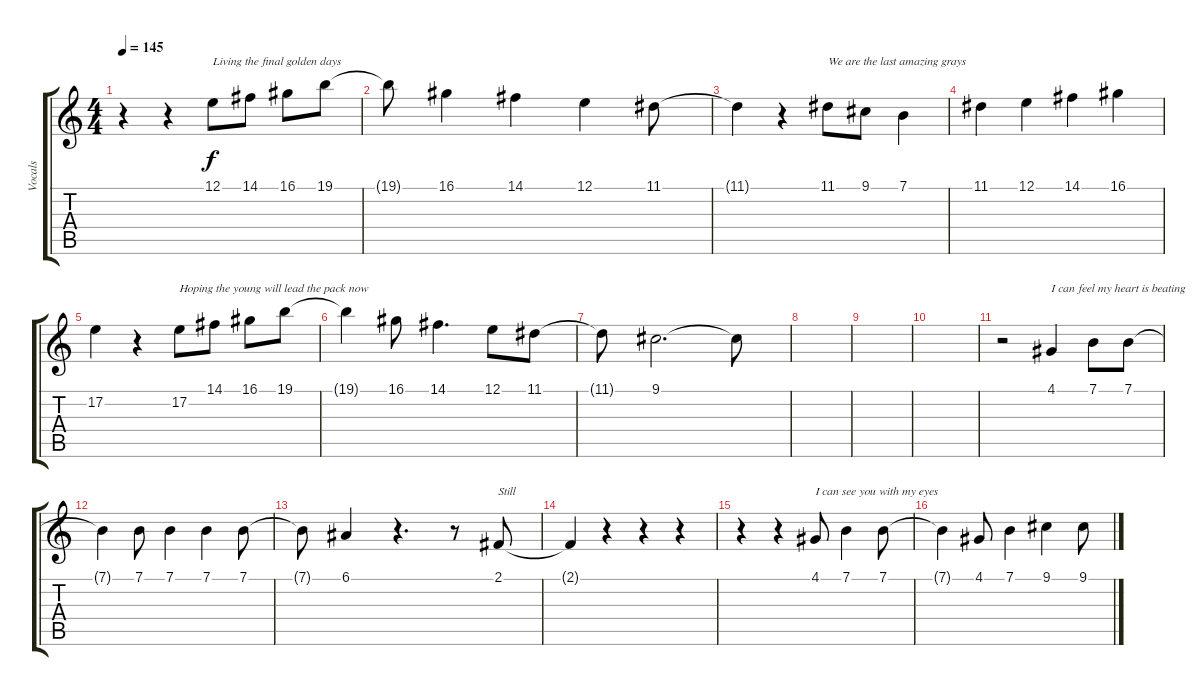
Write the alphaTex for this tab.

\track ("Vocals" "Vocals") {instrument synthbrass1}
\staff {score tabs}
\tuning (E4 B3 G3 D3 A2 E2) {hide}
\ts (4 4)
\tempo 145
\clef g2
\ks c
r.4{dy f} r.4 12.1.8{txt "Living the final golden days"} 14.1.8 16.1.8 19.1.8 |
19.1{t}.8 16.1.4 14.1.4 12.1.4 11.1.8 |
11.1{t}.4 r.4 11.1.8{txt "We are the last amazing grays"} 9.1.8 7.1.4 |
11.1.4 12.1.4 14.1.4 16.1.4 |
17.2.4 r.4 17.2.8{txt "Hoping the young will lead the pack now"} 14.1.8 16.1.8 19.1.8 |
19.1{t}.4 16.1.8 14.1.4{d} 12.1.8 11.1.8 |
11.1{t}.8 9.1.2{d} 9.1{t}.8 |
|
|
|
r.2 4.1.4{txt "I can feel my heart is beating"} 7.1.8 7.1.8 |
7.1{t}.4 7.1.8 7.1.4 7.1.4 7.1.8 |
7.1{t}.8 6.1.4 r.4{d} r.8 2.1.8{txt "Still"} |
2.1{t}.4 r.4 r.4 r.4 |
r.4 r.4 4.1.8{txt "I can see you with my eyes"} 7.1.4 7.1.8 |
7.1{t}.4 4.1.8 7.1.4 9.1.4 9.1.8
